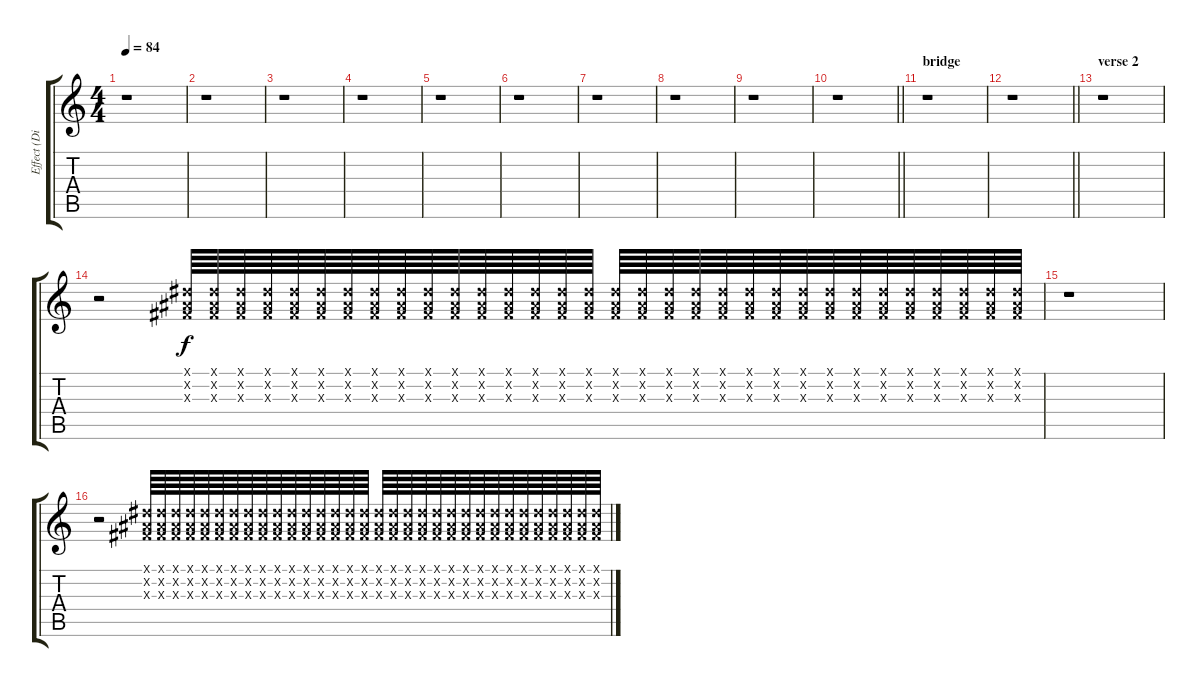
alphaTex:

\track ("Effect (Disto Guitar)" "Effect (Di") {instrument overdrivenguitar}
\staff {score tabs}
\tuning (E4 B3 G3 D3 A2 E2) {hide}
\ts (4 4)
\tempo 84
\clef g2
\ks c
r.1{dy f} |
r.1 |
r.1 |
r.1 |
r.1 |
r.1 |
r.1 |
r.1 |
r.1 |
\barLineRight lightlight
r.1 |
\section ("" "bridge")
r.1 |
\barLineRight lightlight
r.1 |
\section ("" "verse 2")
r.1 |
r.2 (-1.1{x} -1.2{x} -1.3{x}).64 (-1.1{x} -1.2{x} -1.3{x}).64 (-1.1{x} -1.2{x} -1.3{x}).64 (-1.1{x} -1.2{x} -1.3{x}).64 (-1.1{x} -1.2{x} -1.3{x}).64 (-1.1{x} -1.2{x} -1.3{x}).64 (-1.1{x} -1.2{x} -1.3{x}).64 (-1.1{x} -1.2{x} -1.3{x}).64 (-1.1{x} -1.2{x} -1.3{x}).64 (-1.1{x} -1.2{x} -1.3{x}).64 (-1.1{x} -1.2{x} -1.3{x}).64 (-1.1{x} -1.2{x} -1.3{x}).64 (-1.1{x} -1.2{x} -1.3{x}).64 (-1.1{x} -1.2{x} -1.3{x}).64 (-1.1{x} -1.2{x} -1.3{x}).64 (-1.1{x} -1.2{x} -1.3{x}).64 (-1.1{x} -1.2{x} -1.3{x}).64 (-1.1{x} -1.2{x} -1.3{x}).64 (-1.1{x} -1.2{x} -1.3{x}).64 (-1.1{x} -1.2{x} -1.3{x}).64 (-1.1{x} -1.2{x} -1.3{x}).64 (-1.1{x} -1.2{x} -1.3{x}).64 (-1.1{x} -1.2{x} -1.3{x}).64 (-1.1{x} -1.2{x} -1.3{x}).64 (-1.1{x} -1.2{x} -1.3{x}).64 (-1.1{x} -1.2{x} -1.3{x}).64 (-1.1{x} -1.2{x} -1.3{x}).64 (-1.1{x} -1.2{x} -1.3{x}).64 (-1.1{x} -1.2{x} -1.3{x}).64 (-1.1{x} -1.2{x} -1.3{x}).64 (-1.1{x} -1.2{x} -1.3{x}).64 (-1.1{x} -1.2{x} -1.3{x}).64 |
r.1 |
r.2 (-1.1{x} -1.2{x} -1.3{x}).64 (-1.1{x} -1.2{x} -1.3{x}).64 (-1.1{x} -1.2{x} -1.3{x}).64 (-1.1{x} -1.2{x} -1.3{x}).64 (-1.1{x} -1.2{x} -1.3{x}).64 (-1.1{x} -1.2{x} -1.3{x}).64 (-1.1{x} -1.2{x} -1.3{x}).64 (-1.1{x} -1.2{x} -1.3{x}).64 (-1.1{x} -1.2{x} -1.3{x}).64 (-1.1{x} -1.2{x} -1.3{x}).64 (-1.1{x} -1.2{x} -1.3{x}).64 (-1.1{x} -1.2{x} -1.3{x}).64 (-1.1{x} -1.2{x} -1.3{x}).64 (-1.1{x} -1.2{x} -1.3{x}).64 (-1.1{x} -1.2{x} -1.3{x}).64 (-1.1{x} -1.2{x} -1.3{x}).64 (-1.1{x} -1.2{x} -1.3{x}).64 (-1.1{x} -1.2{x} -1.3{x}).64 (-1.1{x} -1.2{x} -1.3{x}).64 (-1.1{x} -1.2{x} -1.3{x}).64 (-1.1{x} -1.2{x} -1.3{x}).64 (-1.1{x} -1.2{x} -1.3{x}).64 (-1.1{x} -1.2{x} -1.3{x}).64 (-1.1{x} -1.2{x} -1.3{x}).64 (-1.1{x} -1.2{x} -1.3{x}).64 (-1.1{x} -1.2{x} -1.3{x}).64 (-1.1{x} -1.2{x} -1.3{x}).64 (-1.1{x} -1.2{x} -1.3{x}).64 (-1.1{x} -1.2{x} -1.3{x}).64 (-1.1{x} -1.2{x} -1.3{x}).64 (-1.1{x} -1.2{x} -1.3{x}).64 (-1.1{x} -1.2{x} -1.3{x}).64
